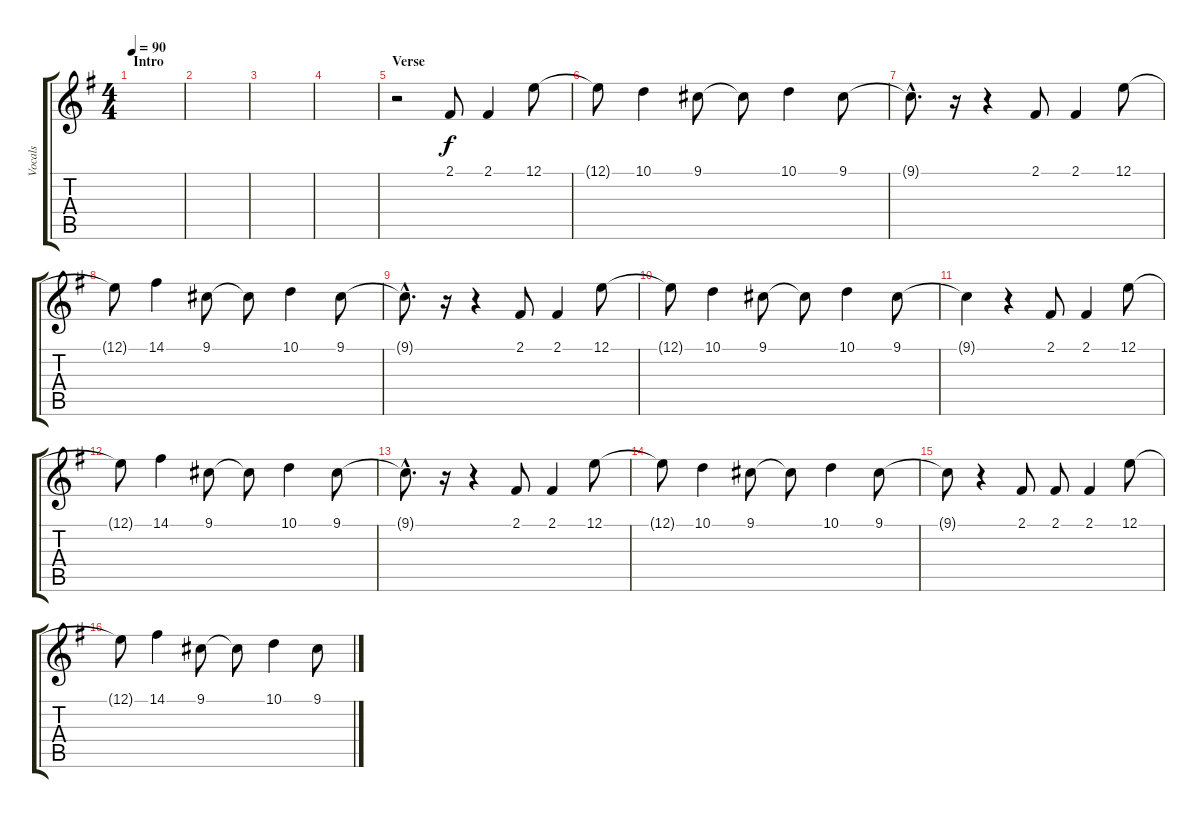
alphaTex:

\track ("Vocals" "Vocals") {instrument lead8bassandlead}
\staff {score tabs}
\tuning (E4 B3 G3 D3 A2 E2) {hide}
\ts (4 4)
\section ("" "Intro")
\tempo 90
\clef g2
\ks g
|
|
|
|
\section ("" "Verse")
r.2 2.1.8{volume 10} 2.1.4 12.1.8 |
12.1{t}.8 10.1.4 9.1.8 9.1{t}.8 10.1.4 9.1.8 |
9.1{hac t}.8{d} r.16 r.4 2.1.8 2.1.4 12.1.8 |
12.1{t}.8 14.1.4 9.1.8 9.1{t}.8 10.1.4 9.1.8 |
9.1{hac t}.8{d} r.16 r.4 2.1.8 2.1.4 12.1.8 |
12.1{t}.8 10.1.4 9.1.8 9.1{t}.8 10.1.4 9.1.8 |
9.1{t}.4 r.4 2.1.8 2.1.4 12.1.8 |
12.1{t}.8 14.1.4 9.1.8 9.1{t}.8 10.1.4 9.1.8 |
9.1{hac t}.8{d} r.16 r.4 2.1.8{volume 13} 2.1.4 12.1.8 |
12.1{t}.8 10.1.4 9.1.8 9.1{t}.8 10.1.4 9.1.8 |
9.1{t}.8 r.4 2.1.8 2.1.8 2.1.4 12.1.8 |
12.1{t}.8 14.1.4 9.1.8 9.1{t}.8 10.1.4 9.1.8
